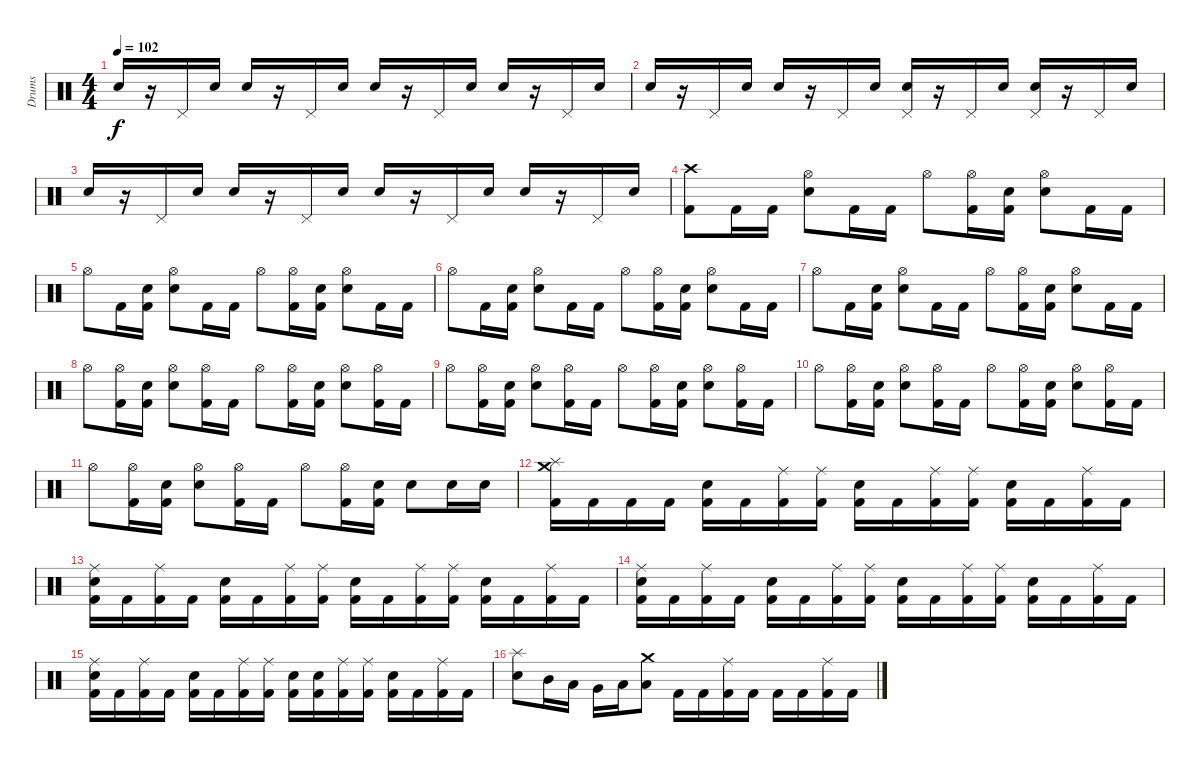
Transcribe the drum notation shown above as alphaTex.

\track ("Drums" "Drums") {instrument percussion}
\staff {score}
\articulation defaults
\ts (4 4)
\tempo 102
\clef neutral
\ks c "Electric Snare (hit)".16{dy f}
r.16 "Pedal Hi-Hat (hit)".16 "Electric Snare (hit)".16 "Electric Snare (hit)".16 r.16 "Pedal Hi-Hat (hit)".16 "Electric Snare (hit)".16 "Electric Snare (hit)".16 r.16 "Pedal Hi-Hat (hit)".16 "Electric Snare (hit)".16 "Electric Snare (hit)".16 r.16 "Pedal Hi-Hat (hit)".16 "Electric Snare (hit)".16 |
"Electric Snare (hit)".16 r.16 "Pedal Hi-Hat (hit)".16 "Electric Snare (hit)".16 "Electric Snare (hit)".16 r.16 "Pedal Hi-Hat (hit)".16 "Electric Snare (hit)".16 ("Pedal Hi-Hat (hit)" "Electric Snare (hit)").16 r.16 "Pedal Hi-Hat (hit)".16 "Electric Snare (hit)".16 ("Pedal Hi-Hat (hit)" "Electric Snare (hit)").16 r.16 "Pedal Hi-Hat (hit)".16 "Electric Snare (hit)".16 |
"Electric Snare (hit)".16 r.16 "Pedal Hi-Hat (hit)".16 "Electric Snare (hit)".16 "Electric Snare (hit)".16 r.16 "Pedal Hi-Hat (hit)".16 "Electric Snare (hit)".16 "Electric Snare (hit)".16 r.16 "Pedal Hi-Hat (hit)".16 "Electric Snare (hit)".16 "Electric Snare (hit)".16 r.16 "Pedal Hi-Hat (hit)".16 "Electric Snare (hit)".16 |
("Kick (hit) 2" "Crash high (hit)").8 "Kick (hit) 2".16 "Kick (hit) 2".16 ("Hi-Hat (open)" "Electric Snare (hit)").8 "Kick (hit) 2".16 "Kick (hit) 2".16 "Hi-Hat (open)".8 ("Kick (hit) 2" "Hi-Hat (open)").16 ("Snare (hit)" "Kick (hit) 2").16 ("Hi-Hat (open)" "Electric Snare (hit)").8 "Kick (hit) 2".16 "Kick (hit) 2".16 |
"Hi-Hat (open)".8 "Kick (hit) 2".16 ("Snare (hit)" "Kick (hit) 2").16 ("Hi-Hat (open)" "Electric Snare (hit)").8 "Kick (hit) 2".16 "Kick (hit) 2".16 "Hi-Hat (open)".8 ("Kick (hit) 2" "Hi-Hat (open)").16 ("Snare (hit)" "Kick (hit) 2").16 ("Hi-Hat (open)" "Electric Snare (hit)").8 "Kick (hit) 2".16 "Kick (hit) 2".16 |
"Hi-Hat (open)".8 "Kick (hit) 2".16 ("Snare (hit)" "Kick (hit) 2").16 ("Hi-Hat (open)" "Electric Snare (hit)").8 "Kick (hit) 2".16 "Kick (hit) 2".16 "Hi-Hat (open)".8 ("Kick (hit) 2" "Hi-Hat (open)").16 ("Snare (hit)" "Kick (hit) 2").16 ("Hi-Hat (open)" "Electric Snare (hit)").8 "Kick (hit) 2".16 "Kick (hit) 2".16 |
"Hi-Hat (open)".8 "Kick (hit) 2".16 ("Snare (hit)" "Kick (hit) 2").16 ("Hi-Hat (open)" "Electric Snare (hit)").8 "Kick (hit) 2".16 "Kick (hit) 2".16 "Hi-Hat (open)".8 ("Kick (hit) 2" "Hi-Hat (open)").16 ("Snare (hit)" "Kick (hit) 2").16 ("Hi-Hat (open)" "Electric Snare (hit)").8 "Kick (hit) 2".16 "Kick (hit) 2".16 |
"Hi-Hat (open)".8 ("Kick (hit) 2" "Hi-Hat (open)").16 ("Snare (hit)" "Kick (hit) 2").16 ("Hi-Hat (open)" "Electric Snare (hit)").8 ("Kick (hit) 2" "Hi-Hat (open)").16 "Kick (hit) 2".16 "Hi-Hat (open)".8 ("Kick (hit) 2" "Hi-Hat (open)").16 ("Snare (hit)" "Kick (hit) 2").16 ("Hi-Hat (open)" "Electric Snare (hit)").8 ("Kick (hit) 2" "Hi-Hat (open)").16 "Kick (hit) 2".16 |
"Hi-Hat (open)".8 ("Kick (hit) 2" "Hi-Hat (open)").16 ("Snare (hit)" "Kick (hit) 2").16 ("Hi-Hat (open)" "Electric Snare (hit)").8 ("Kick (hit) 2" "Hi-Hat (open)").16 "Kick (hit) 2".16 "Hi-Hat (open)".8 ("Kick (hit) 2" "Hi-Hat (open)").16 ("Snare (hit)" "Kick (hit) 2").16 ("Hi-Hat (open)" "Electric Snare (hit)").8 ("Kick (hit) 2" "Hi-Hat (open)").16 "Kick (hit) 2".16 |
"Hi-Hat (open)".8 ("Kick (hit) 2" "Hi-Hat (open)").16 ("Snare (hit)" "Kick (hit) 2").16 ("Hi-Hat (open)" "Electric Snare (hit)").8 ("Kick (hit) 2" "Hi-Hat (open)").16 "Kick (hit) 2".16 "Hi-Hat (open)".8 ("Kick (hit) 2" "Hi-Hat (open)").16 ("Snare (hit)" "Kick (hit) 2").16 ("Hi-Hat (open)" "Electric Snare (hit)").8 ("Kick (hit) 2" "Hi-Hat (open)").16 "Kick (hit) 2".16 |
"Hi-Hat (open)".8 ("Kick (hit) 2" "Hi-Hat (open)").16 ("Snare (hit)" "Kick (hit) 2").16 ("Hi-Hat (open)" "Electric Snare (hit)").8 ("Kick (hit) 2" "Hi-Hat (open)").16 "Kick (hit) 2".16 "Hi-Hat (open)".8 ("Kick (hit) 2" "Hi-Hat (open)").16 ("Snare (hit)" "Kick (hit) 2").16 "Electric Snare (hit)".8 "Electric Snare (hit)".16 "Electric Snare (hit)".16 |
("Kick (hit) 2" "Splash (hit)" "Crash medium (hit)").16 "Kick (hit) 2".16 "Kick (hit) 2".16 "Kick (hit) 2".16 ("Kick (hit) 2" "Electric Snare (hit)").16 "Kick (hit) 2".16 ("Kick (hit) 2" "Ride (middle)").16 ("Kick (hit) 2" "Ride (middle)").16 ("Kick (hit) 2" "Electric Snare (hit)").16 "Kick (hit) 2".16 ("Kick (hit) 2" "Ride (middle)").16 ("Kick (hit) 2" "Ride (middle)").16 ("Kick (hit) 2" "Electric Snare (hit)").16 "Kick (hit) 2".16 ("Kick (hit) 2" "Ride (middle)").16 "Kick (hit) 2".16 |
("Kick (hit) 2" "Electric Snare (hit)" "Ride (middle)").16 "Kick (hit) 2".16 ("Kick (hit) 2" "Ride (middle)").16 "Kick (hit) 2".16 ("Kick (hit) 2" "Electric Snare (hit)").16 "Kick (hit) 2".16 ("Kick (hit) 2" "Ride (middle)").16 ("Kick (hit) 2" "Ride (middle)").16 ("Kick (hit) 2" "Electric Snare (hit)").16 "Kick (hit) 2".16 ("Kick (hit) 2" "Ride (middle)").16 ("Kick (hit) 2" "Ride (middle)").16 ("Kick (hit) 2" "Electric Snare (hit)").16 "Kick (hit) 2".16 ("Kick (hit) 2" "Ride (middle)").16 "Kick (hit) 2".16 |
("Kick (hit) 2" "Electric Snare (hit)" "Ride (middle)").16 "Kick (hit) 2".16 ("Kick (hit) 2" "Ride (middle)").16 "Kick (hit) 2".16 ("Kick (hit) 2" "Electric Snare (hit)").16 "Kick (hit) 2".16 ("Kick (hit) 2" "Ride (middle)").16 ("Kick (hit) 2" "Ride (middle)").16 ("Kick (hit) 2" "Electric Snare (hit)").16 "Kick (hit) 2".16 ("Kick (hit) 2" "Ride (middle)").16 ("Kick (hit) 2" "Ride (middle)").16 ("Kick (hit) 2" "Electric Snare (hit)").16 "Kick (hit) 2".16 ("Kick (hit) 2" "Ride (middle)").16 "Kick (hit) 2".16 |
("Kick (hit) 2" "Electric Snare (hit)" "Ride (middle)").16 "Kick (hit) 2".16 ("Kick (hit) 2" "Ride (middle)").16 "Kick (hit) 2".16 ("Kick (hit) 2" "Electric Snare (hit)").16 "Kick (hit) 2".16 ("Kick (hit) 2" "Ride (middle)").16 ("Kick (hit) 2" "Ride (middle)").16 ("Kick (hit) 2" "Electric Snare (hit)").16 ("Snare (hit)" "Kick (hit) 2").16 ("Kick (hit) 2" "Ride (middle)").16 ("Kick (hit) 2" "Ride (middle)").16 ("Kick (hit) 2" "Electric Snare (hit)").16 "Kick (hit) 2".16 ("Kick (hit) 2" "Ride (middle)").16 "Kick (hit) 2".16 |
("Splash (hit)" "Electric Snare (hit)").8 "Mid Tom (hit)".16 "Low Tom (hit)".16 "Very Low Tom (hit)".16 "Low Floor Tom (hit)".16 ("Low Floor Tom (hit)" "Crash medium (hit)").8 "Kick (hit) 2".16 "Kick (hit) 2".16 ("Kick (hit) 2" "Ride (middle)").16 "Kick (hit) 2".16 "Kick (hit) 2".16 "Kick (hit) 2".16 ("Kick (hit) 2" "Ride (middle)").16 "Kick (hit) 2".16
